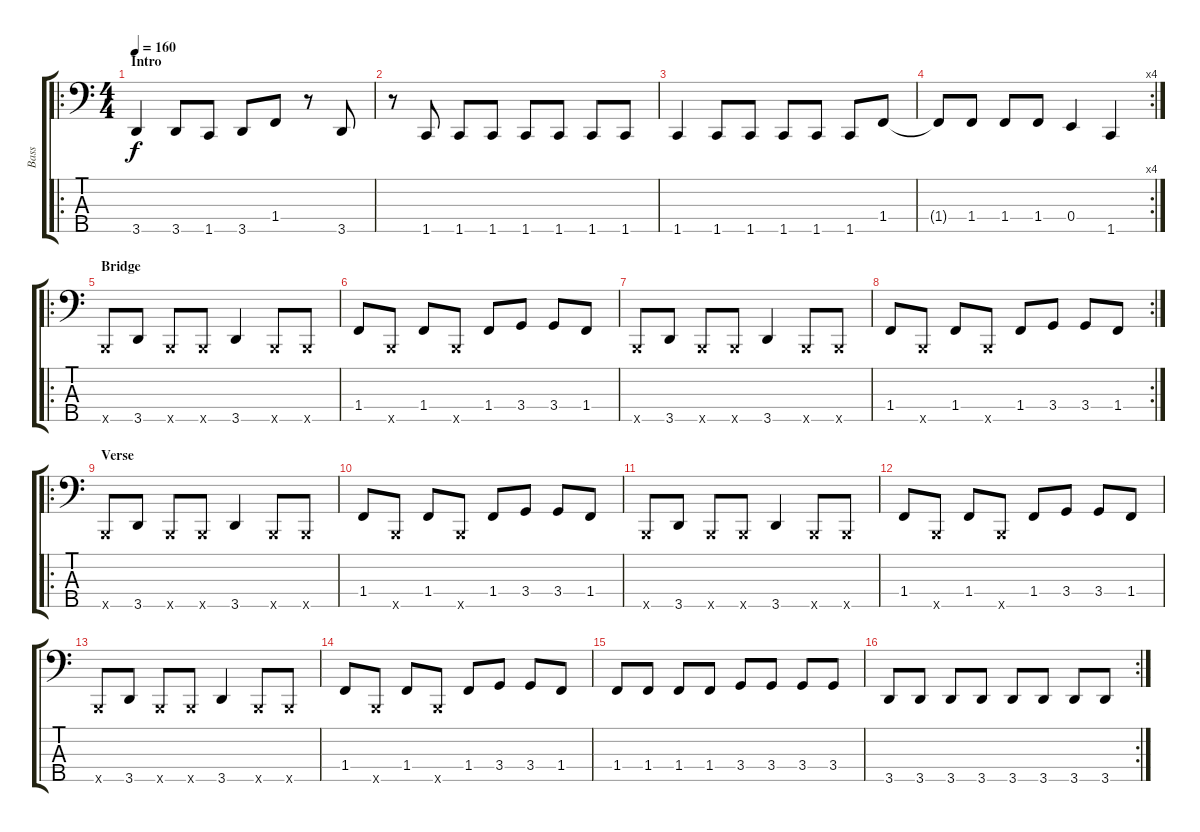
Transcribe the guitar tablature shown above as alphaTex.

\track ("Bass" "Bass") {instrument electricbassfinger}
\staff {score tabs}
\tuning (G2 D2 A1 E1 B0) {hide}
\ro
\ts (4 4)
\section ("" "Intro")
\tempo 160
\clef f4
\ks c
3.5.4{dy f instrument electricbassfinger} 3.5.8 1.5.8 3.5.8 1.4.8 r.8 3.5.8 |
r.8 1.5.8 1.5.8 1.5.8 1.5.8 1.5.8 1.5.8 1.5.8 |
1.5.4 1.5.8 1.5.8 1.5.8 1.5.8 1.5.8 1.4.8 |
\rc 4
1.4{t}.8 1.4.8 1.4.8 1.4.8 0.4.4 1.5.4 |
\ro
\section ("" "Bridge")
0.5{x}.8 3.5.8 0.5{x}.8 0.5{x}.8 3.5.4 0.5{x}.8 0.5{x}.8 |
1.4.8 0.5{x}.8 1.4.8 0.5{x}.8 1.4.8 3.4.8 3.4.8 1.4.8 |
0.5{x}.8 3.5.8 0.5{x}.8 0.5{x}.8 3.5.4 0.5{x}.8 0.5{x}.8 |
\rc 2
1.4.8 0.5{x}.8 1.4.8 0.5{x}.8 1.4.8 3.4.8 3.4.8 1.4.8 |
\ro
\section ("" "Verse")
0.5{x}.8 3.5.8 0.5{x}.8 0.5{x}.8 3.5.4 0.5{x}.8 0.5{x}.8 |
1.4.8 0.5{x}.8 1.4.8 0.5{x}.8 1.4.8 3.4.8 3.4.8 1.4.8 |
0.5{x}.8 3.5.8 0.5{x}.8 0.5{x}.8 3.5.4 0.5{x}.8 0.5{x}.8 |
1.4.8 0.5{x}.8 1.4.8 0.5{x}.8 1.4.8 3.4.8 3.4.8 1.4.8 |
0.5{x}.8 3.5.8 0.5{x}.8 0.5{x}.8 3.5.4 0.5{x}.8 0.5{x}.8 |
1.4.8 0.5{x}.8 1.4.8 0.5{x}.8 1.4.8 3.4.8 3.4.8 1.4.8 |
1.4.8 1.4.8 1.4.8 1.4.8 3.4.8 3.4.8 3.4.8 3.4.8 |
\rc 2
3.5.8 3.5.8 3.5.8 3.5.8 3.5.8 3.5.8 3.5.8 3.5.8
